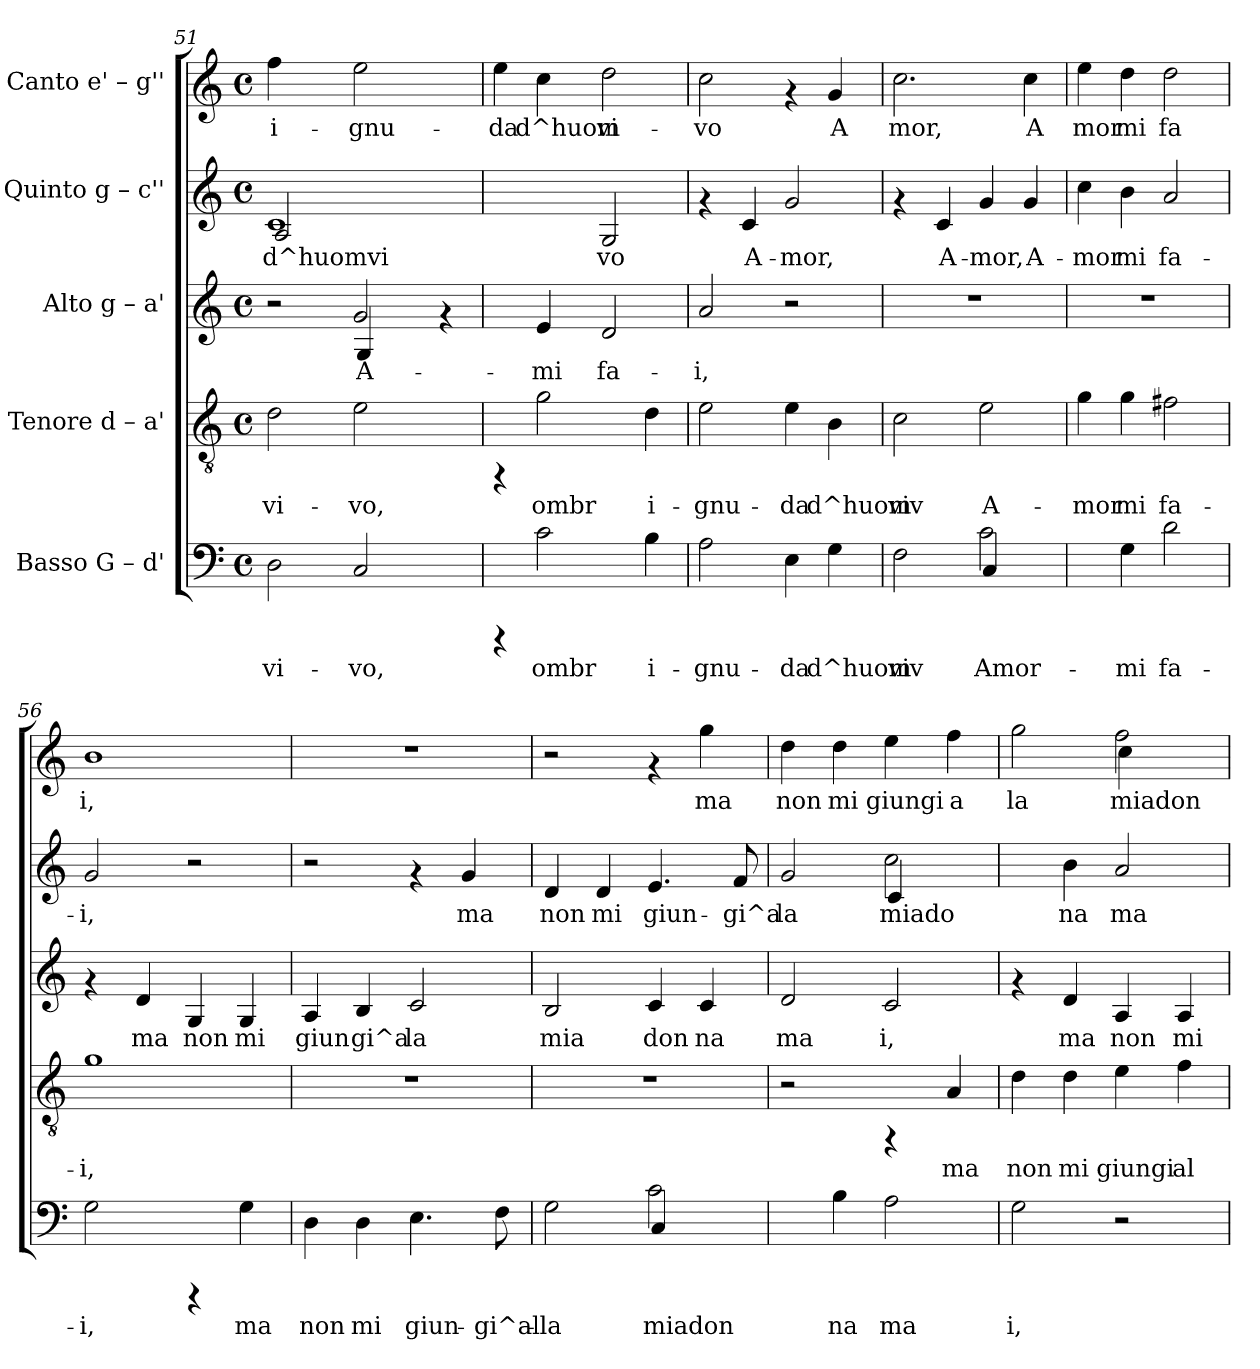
**kern	**text	**kern	**text	**kern	**text	**kern	**text	**kern	**text
*part5	*part5	*part4	*part4	*part3	*part3	*part2	*part2	*part1	*part1
*staff5	*staff5	*staff4	*staff4	*staff3	*staff3	*staff2	*staff2	*staff1	*staff1
*I"Basso  G – d'	*	*I"Tenore  d – a'	*	*I"Alto  g – a'	*	*I"Quinto  g – c''	*	*I"Canto  e' – g''	*
*clefF4	*	*clefGv2	*	*clefG2	*	*clefG2	*	*clefG2	*
*k[]	*	*k[]	*	*k[]	*	*k[]	*	*k[]	*
*C:	*	*C:	*	*C:	*	*C:	*	*C:	*
*M4/4	*	*M4/4	*	*M4/4	*	*M4/4	*	*M4/4	*
*met(c)	*	*met(c)	*	*met(c)	*	*met(c)	*	*met(c)	*
=51	=51	=51	=51	=51	=51	=51	=51	=51	=51
!	!LO:LY:b:cj	!	!LO:LY:b:cj	!	!	!	!LO:LY:b:rj	!	!LO:LY:b:rj
*	*	*	*	*^	*	*^	*	*	*
2D\	vi-	2d\	vi-	2r	2ryy	.	1c	2A/	d^huomvi	4ff\	i-
.	.	.	.	.	.	.	.	.	.	4ryy	.
!	!LO:LY:b:cj	!	!LO:LY:b:cj	!	!	!LO:LY:b:rj	!	!	!	!	!LO:LY:b:rj
2C/	-vo,	2e\	-vo,	2g/	4G/	A-	.	4ryy	.	2ee\	-gnu-
.	.	.	.	.	2ryy	.	.	2ryy	.	.	.
4ryy	.	4ryy	.	4rf	.	.	4ryy	.	.	4ryy	.
*	*	*	*	*v	*v	*	*	*	*	*	*
*	*	*	*	*	*	*v	*v	*	*	*
=52	=52	=52	=52	=52	=52	=52	=52	=52	=52
!	!	!	!	!	!	!	!	!	!LO:LY:b:rj
4rCCC	.	4rFF	.	4ryy	.	2ryy	.	4ee\	-da
!	!LO:LY:b:cj	!	!LO:LY:b:cj	!	!LO:LY:b:rj	!	!	!	!LO:LY:b:rj
2c\	ombr	2g\	ombr	4e/	-mi	.	.	4cc\	d^huom
!	!	!	!	!	!LO:LY:b:rj	!	!LO:LY:b:rj	!	!LO:LY:b:rj
.	.	.	.	2d/	fa-	2G/	vo	2dd\	vi-
!	!LO:LY:b:cj	!	!LO:LY:b:cj	!	!	!	!	!	!
4B\	i-	4d\	i-	.	.	.	.	.	.
!!LO:PB:g=z
=53	=53	=53	=53	=53	=53	=53	=53	=53	=53
!	!LO:LY:b:cj	!	!LO:LY:b:cj	!	!LO:LY:b:rj	!	!	!	!LO:LY:b:rj
2A\	-gnu-	2e\	-gnu-	2a/	-i,	4rf	.	2cc\	-vo
!	!	!	!	!	!	!	!LO:LY:b:rj	!	!
.	.	.	.	.	.	4c/	A-	.	.
!	!LO:LY:b:cj	!	!LO:LY:b:cj	!	!	!	!LO:LY:b:rj	!	!
4E\	-da	4e\	-da	2r	.	2g/	-mor,	4rf	.
!	!LO:LY:b:cj	!	!LO:LY:b:cj	!	!	!	!	!	!LO:LY:b:rj
4G\	d^huom	4B\	d^huom	.	.	.	.	4g/	A
=54	=54	=54	=54	=54	=54	=54	=54	=54	=54
!	!LO:LY:b:cj	!	!LO:LY:b:cj	!	!	!	!	!	!LO:LY:b:rj
*^	*	*	*	*	*	*	*	*	*
2F\	2ryy	viv	2c\	viv	1r	.	4rf	.	2.cc\	mor,
!	!	!	!	!	!	!	!	!LO:LY:b:rj	!	!
.	.	.	.	.	.	.	4c/	A-	.	.
!	!	!LO:LY:b:cj	!	!LO:LY:b:cj	!	!	!	!LO:LY:b:rj	!	!
2c\	4C/	Amor-	2e\	A-	.	.	4g/	-mor,	.	.
!	!	!	!	!	!	!	!	!LO:LY:b:rj	!	!LO:LY:b:rj
.	4ryy	.	.	.	.	.	4g/	A-	4cc\	A
=55	=55	=55	=55	=55	=55	=55	=55	=55	=55	=55
!	!	!	!	!LO:LY:b:cj	!	!	!	!LO:LY:b:rj	!	!LO:LY:b:rj
*v	*v	*	*	*	*	*	*	*	*	*
4ryy	.	4g\	-mor	1r	.	4cc\	-mor	4ee\	mor
!	!LO:LY:b:cj	!	!LO:LY:b:cj	!	!	!	!LO:LY:b:rj	!	!LO:LY:b:rj
4G\	-mi	4g\	mi	.	.	4b\	mi	4dd\	mi
!	!LO:LY:b:cj	!	!LO:LY:b:cj	!	!	!	!LO:LY:b:rj	!	!LO:LY:b:rj
2d\	fa-	2f#X\	fa-	.	.	2a/	fa-	2dd\	fa
=56	=56	=56	=56	=56	=56	=56	=56	=56	=56
!	!LO:LY:b:cj	!	!LO:LY:b:cj	!	!	!	!LO:LY:b:rj	!	!LO:LY:b:rj
2G\	-i,	1g	-i,	4rf	.	2g/	-i,	1b	i,
!	!	!	!	!	!LO:LY:b:rj	!	!	!	!
.	.	.	.	4d/	ma	.	.	.	.
!	!	!	!	!	!LO:LY:b:rj	!	!	!	!
4rCCC	.	.	.	4G/	non	2r	.	.	.
!	!LO:LY:b:cj	!	!	!	!LO:LY:b:rj	!	!	!	!
4G\	ma	.	.	4G/	mi	.	.	.	.
=57	=57	=57	=57	=57	=57	=57	=57	=57	=57
!	!LO:LY:b:cj	!	!	!	!LO:LY:b:rj	!	!	!	!
4D\	non	1r	.	4A/	giun	2r	.	1r	.
!	!LO:LY:b:cj	!	!	!	!LO:LY:b:rj	!	!	!	!
4D\	mi	.	.	4B/	gi^a	.	.	.	.
!	!LO:LY:b:cj	!	!	!	!LO:LY:b:rj	!	!	!	!
4.E\	giun-	.	.	2c/	la	4rf	.	.	.
!	!	!	!	!	!	!	!LO:LY:b:rj	!	!
.	.	.	.	.	.	4g/	ma	.	.
!	!LO:LY:b:cj	!	!	!	!	!	!	!	!
8F\	-gi^al-	.	.	.	.	.	.	.	.
!!LO:LB:g=z
=58	=58	=58	=58	=58	=58	=58	=58	=58	=58
!	!LO:LY:b:cj	!	!	!	!LO:LY:b:rj	!	!LO:LY:b:rj	!	!
*^	*	*	*	*	*	*	*	*	*
2G\	2ryy	-la	1r	.	2B/	mia	4d/	non	2r	.
!	!	!	!	!	!	!	!	!LO:LY:b:rj	!	!
.	.	.	.	.	.	.	4d/	mi	.	.
!	!	!LO:LY:b:cj	!	!	!	!LO:LY:b:rj	!	!LO:LY:b:rj	!	!
2c\	4C/	miadon	.	.	4c/	don	4.e/	giun-	4rf	.
!	!	!	!	!	!	!LO:LY:b:rj	!	!	!	!LO:LY:b:rj
.	4ryy	.	.	.	4c/	na	.	.	4gg\	ma
!	!	!	!	!	!	!	!	!LO:LY:b:rj	!	!
.	.	.	.	.	.	.	8f/	-gi^a	.	.
*v	*v	*	*	*	*	*	*	*	*	*
=59	=59	=59	=59	=59	=59	=59	=59	=59	=59
!	!	!	!	!	!LO:LY:b:rj	!	!LO:LY:b:rj	!	!LO:LY:b:rj
*	*	*	*	*	*	*^	*	*	*
4ryy	.	2r	.	2d/	ma	2g/	2ryy	la	4dd\	non
!	!LO:LY:b:cj	!	!	!	!	!	!	!	!	!LO:LY:b:rj
4B\	na	.	.	.	.	.	.	.	4dd\	mi
!	!LO:LY:b:cj	!	!	!	!LO:LY:b:rj	!	!	!LO:LY:b:rj	!	!LO:LY:b:rj
2A\	ma	4rFF	.	2c/	i,	2cc\	4c/	miado	4ee\	giungi
!	!	!	!LO:LY:b:cj	!	!	!	!	!	!	!LO:LY:b:rj
.	.	4A/	ma	.	.	.	4ryy	.	4ff\	a
=60	=60	=60	=60	=60	=60	=60	=60	=60	=60	=60
!	!LO:LY:b:cj	!	!LO:LY:b:cj	!	!	!	!	!	!	!LO:LY:b:rj
*	*	*	*	*	*	*v	*v	*	*^	*
2G\	i,	4d\	non	4rf	.	4ryy	.	2gg\	2ryy	la
!	!	!	!LO:LY:b:cj	!	!LO:LY:b:rj	!	!LO:LY:b:rj	!	!	!
.	.	4d\	mi	4d/	ma	4b\	na	.	.	.
!	!	!	!LO:LY:b:cj	!	!LO:LY:b:rj	!	!LO:LY:b:rj	!	!	!LO:LY:b:rj
2r	.	4e\	giungi	4A/	non	2a/	ma-	2ff\	4cc\	miadon
!	!	!	!LO:LY:b:cj	!	!LO:LY:b:rj	!	!	!	!	!
.	.	4f\	al	4A/	mi	.	.	.	4ryy	.
*	*	*	*	*	*	*	*	*v	*v	*
=	=	=	=	=	=	=	=	=	=
*-	*-	*-	*-	*-	*-	*-	*-	*-	*-
